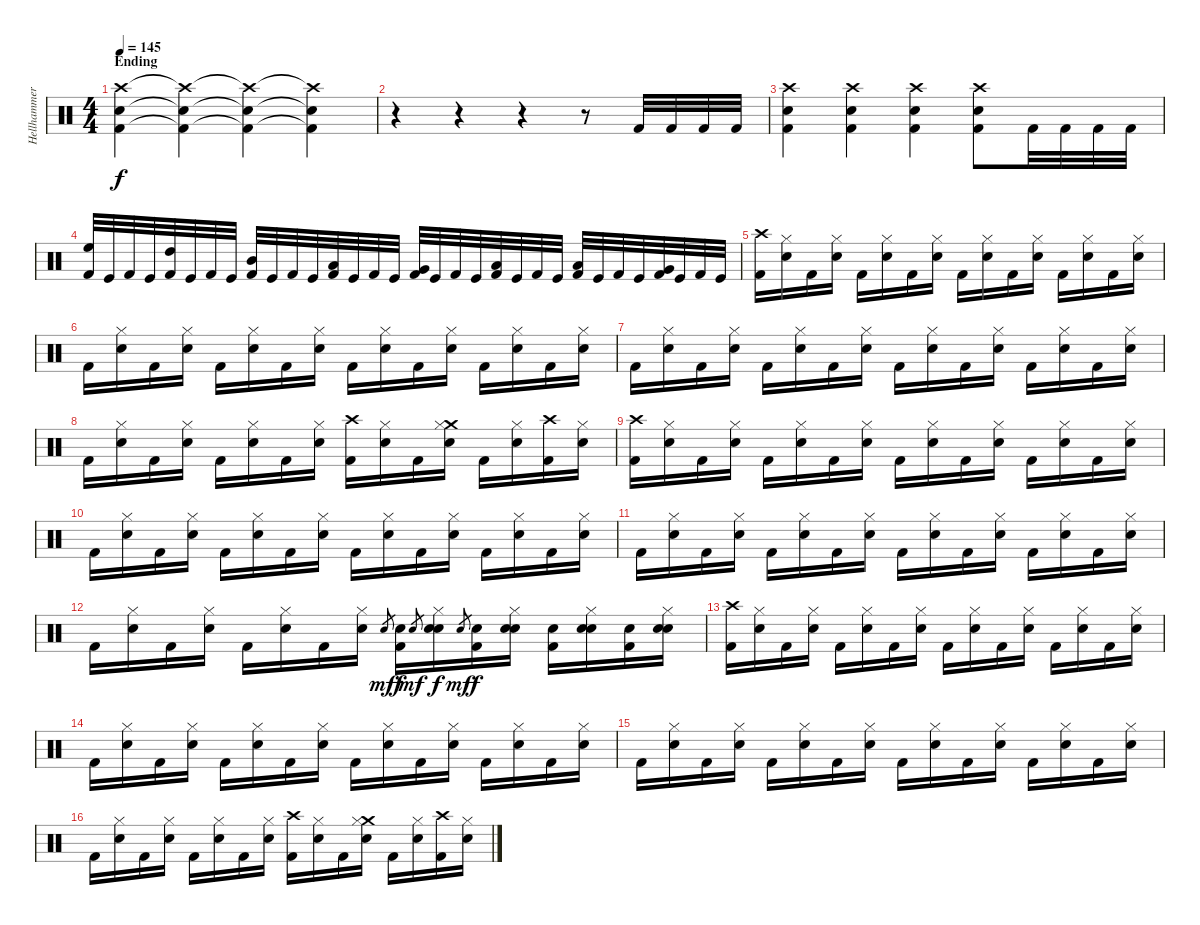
\track ("Hellhammer" "Hellhammer") {instrument percussion}
\staff {score}
\articulation defaults
\ts (4 4)
\section ("" "Ending")
\tempo 145
\clef neutral
\ks c
("Crash high (hit)" "Kick (hit) 2" "Snare (hit) 2").4{dy f} ("Crash high (hit)"{t} "Kick (hit) 2"{t} "Snare (hit) 2"{t}).4 ("Crash high (hit)"{t} "Kick (hit) 2"{t} "Snare (hit) 2"{t}).4 ("Crash high (hit)"{t} "Kick (hit) 2"{t} "Snare (hit) 2"{t}).4 |
r.4 r.4 r.4 r.8 "Kick (hit) 2".32 "Kick (hit) 2".32 "Kick (hit) 2".32 "Kick (hit) 2".32 |
("Crash high (hit)" "Snare (hit) 2" "Kick (hit) 2").4 ("Crash high (hit)" "Snare (hit) 2" "Kick (hit) 2").4 ("Crash high (hit)" "Snare (hit) 2" "Kick (hit) 2").4 ("Crash high (hit)" "Snare (hit) 2" "Kick (hit) 2").8 "Kick (hit) 2".32 "Kick (hit) 2".32 "Kick (hit) 2".32 "Kick (hit) 2".32 |
("High Floor Tom (hit)" "Kick (hit) 2").32 "Kick (hit)".32 "Kick (hit) 2".32 "Kick (hit)".32 ("High Tom (hit)" "Kick (hit) 2").32 "Kick (hit)".32 "Kick (hit) 2".32 "Kick (hit)".32 ("Mid Tom (hit)" "Kick (hit) 2").32 "Kick (hit)".32 "Kick (hit) 2".32 "Kick (hit)".32 ("Low Tom (hit)" "Kick (hit) 2").32 "Kick (hit)".32 "Kick (hit) 2".32 "Kick (hit)".32 ("Very Low Tom (hit)" "Kick (hit) 2").32 "Kick (hit)".32 "Kick (hit) 2".32 "Kick (hit)".32 ("Low Floor Tom (hit)" "Kick (hit) 2").32 "Kick (hit)".32 "Kick (hit) 2".32 "Kick (hit)".32 ("Low Tom (hit)" "Kick (hit) 2").32 "Kick (hit)".32 "Kick (hit) 2".32 "Kick (hit)".32 ("Very Low Tom (hit)" "Kick (hit) 2").32 "Kick (hit)".32 "Kick (hit) 2".32 "Kick (hit)".32 |
("Crash high (hit)" "Kick (hit) 2").16 ("Hi-Hat (closed)" "Snare (hit) 2").16 "Kick (hit) 2".16 ("Hi-Hat (closed)" "Snare (hit) 2").16 "Kick (hit) 2".16 ("Hi-Hat (closed)" "Snare (hit) 2").16 "Kick (hit) 2".16 ("Hi-Hat (closed)" "Snare (hit) 2").16 "Kick (hit) 2".16 ("Hi-Hat (closed)" "Snare (hit) 2").16 "Kick (hit) 2".16 ("Hi-Hat (closed)" "Snare (hit) 2").16 "Kick (hit) 2".16 ("Hi-Hat (closed)" "Snare (hit) 2").16 "Kick (hit) 2".16 ("Hi-Hat (closed)" "Snare (hit) 2").16 |
"Kick (hit) 2".16 ("Hi-Hat (closed)" "Snare (hit) 2").16 "Kick (hit) 2".16 ("Hi-Hat (closed)" "Snare (hit) 2").16 "Kick (hit) 2".16 ("Hi-Hat (closed)" "Snare (hit) 2").16 "Kick (hit) 2".16 ("Hi-Hat (closed)" "Snare (hit) 2").16 "Kick (hit) 2".16 ("Hi-Hat (closed)" "Snare (hit) 2").16 "Kick (hit) 2".16 ("Hi-Hat (closed)" "Snare (hit) 2").16 "Kick (hit) 2".16 ("Hi-Hat (closed)" "Snare (hit) 2").16 "Kick (hit) 2".16 ("Hi-Hat (closed)" "Snare (hit) 2").16 |
"Kick (hit) 2".16 ("Hi-Hat (closed)" "Snare (hit) 2").16 "Kick (hit) 2".16 ("Hi-Hat (closed)" "Snare (hit) 2").16 "Kick (hit) 2".16 ("Hi-Hat (closed)" "Snare (hit) 2").16 "Kick (hit) 2".16 ("Hi-Hat (closed)" "Snare (hit) 2").16 "Kick (hit) 2".16 ("Hi-Hat (closed)" "Snare (hit) 2").16 "Kick (hit) 2".16 ("Hi-Hat (closed)" "Snare (hit) 2").16 "Kick (hit) 2".16 ("Hi-Hat (closed)" "Snare (hit) 2").16 "Kick (hit) 2".16 ("Hi-Hat (closed)" "Snare (hit) 2").16 |
"Kick (hit) 2".16 ("Hi-Hat (closed)" "Snare (hit) 2").16 "Kick (hit) 2".16 ("Hi-Hat (closed)" "Snare (hit) 2").16 "Kick (hit) 2".16 ("Hi-Hat (closed)" "Snare (hit) 2").16 "Kick (hit) 2".16 ("Hi-Hat (closed)" "Snare (hit) 2").16 ("Crash high (hit)" "Kick (hit) 2").16 ("Hi-Hat (closed)" "Snare (hit) 2").16 "Kick (hit) 2".16 ("Crash medium (hit)" "Hi-Hat (closed)" "Snare (hit) 2").16 "Kick (hit) 2".16 ("Hi-Hat (closed)" "Snare (hit) 2").16 ("Crash high (hit)" "Kick (hit) 2").16 ("Hi-Hat (closed)" "Snare (hit) 2").16 |
("Crash high (hit)" "Kick (hit) 2").16 ("Hi-Hat (closed)" "Snare (hit) 2").16 "Kick (hit) 2".16 ("Hi-Hat (closed)" "Snare (hit) 2").16 "Kick (hit) 2".16 ("Hi-Hat (closed)" "Snare (hit) 2").16 "Kick (hit) 2".16 ("Hi-Hat (closed)" "Snare (hit) 2").16 "Kick (hit) 2".16 ("Hi-Hat (closed)" "Snare (hit) 2").16 "Kick (hit) 2".16 ("Hi-Hat (closed)" "Snare (hit) 2").16 "Kick (hit) 2".16 ("Hi-Hat (closed)" "Snare (hit) 2").16 "Kick (hit) 2".16 ("Hi-Hat (closed)" "Snare (hit) 2").16 |
"Kick (hit) 2".16 ("Hi-Hat (closed)" "Snare (hit) 2").16 "Kick (hit) 2".16 ("Hi-Hat (closed)" "Snare (hit) 2").16 "Kick (hit) 2".16 ("Hi-Hat (closed)" "Snare (hit) 2").16 "Kick (hit) 2".16 ("Hi-Hat (closed)" "Snare (hit) 2").16 "Kick (hit) 2".16 ("Hi-Hat (closed)" "Snare (hit) 2").16 "Kick (hit) 2".16 ("Hi-Hat (closed)" "Snare (hit) 2").16 "Kick (hit) 2".16 ("Hi-Hat (closed)" "Snare (hit) 2").16 "Kick (hit) 2".16 ("Hi-Hat (closed)" "Snare (hit) 2").16 |
"Kick (hit) 2".16 ("Hi-Hat (closed)" "Snare (hit) 2").16 "Kick (hit) 2".16 ("Hi-Hat (closed)" "Snare (hit) 2").16 "Kick (hit) 2".16 ("Hi-Hat (closed)" "Snare (hit) 2").16 "Kick (hit) 2".16 ("Hi-Hat (closed)" "Snare (hit) 2").16 "Kick (hit) 2".16 ("Hi-Hat (closed)" "Snare (hit) 2").16 "Kick (hit) 2".16 ("Hi-Hat (closed)" "Snare (hit) 2").16 "Kick (hit) 2".16 ("Hi-Hat (closed)" "Snare (hit) 2").16 "Kick (hit) 2".16 ("Hi-Hat (closed)" "Snare (hit) 2").16 |
"Kick (hit) 2".16 ("Hi-Hat (closed)" "Snare (hit) 2").16 "Kick (hit) 2".16 ("Hi-Hat (closed)" "Snare (hit) 2").16 "Kick (hit) 2".16 ("Hi-Hat (closed)" "Snare (hit) 2").16 "Kick (hit) 2".16 ("Hi-Hat (closed)" "Snare (hit) 2").16 "Snare (hit)".8{gr dy mf} ("Snare (hit) 2" "Kick (hit) 2").16{dy f} "Snare (hit)".8{gr dy mf} ("Snare (hit) 2" "Hi-Hat (closed)" "Snare (hit) 2").16{dy f} "Snare (hit)".8{gr dy mf} ("Snare (hit) 2" "Kick (hit) 2").16{dy f} ("Snare (hit) 2" "Hi-Hat (closed)" "Snare (hit) 2").16 ("Snare (hit) 2" "Kick (hit) 2").16 ("Snare (hit) 2" "Hi-Hat (closed)" "Snare (hit) 2").16 ("Snare (hit) 2" "Kick (hit) 2").16 ("Snare (hit) 2" "Hi-Hat (closed)" "Snare (hit) 2").16 |
("Crash high (hit)" "Kick (hit) 2").16 ("Hi-Hat (closed)" "Snare (hit) 2").16 "Kick (hit) 2".16 ("Hi-Hat (closed)" "Snare (hit) 2").16 "Kick (hit) 2".16 ("Hi-Hat (closed)" "Snare (hit) 2").16 "Kick (hit) 2".16 ("Hi-Hat (closed)" "Snare (hit) 2").16 "Kick (hit) 2".16 ("Hi-Hat (closed)" "Snare (hit) 2").16 "Kick (hit) 2".16 ("Hi-Hat (closed)" "Snare (hit) 2").16 "Kick (hit) 2".16 ("Hi-Hat (closed)" "Snare (hit) 2").16 "Kick (hit) 2".16 ("Hi-Hat (closed)" "Snare (hit) 2").16 |
"Kick (hit) 2".16 ("Hi-Hat (closed)" "Snare (hit) 2").16 "Kick (hit) 2".16 ("Hi-Hat (closed)" "Snare (hit) 2").16 "Kick (hit) 2".16 ("Hi-Hat (closed)" "Snare (hit) 2").16 "Kick (hit) 2".16 ("Hi-Hat (closed)" "Snare (hit) 2").16 "Kick (hit) 2".16 ("Hi-Hat (closed)" "Snare (hit) 2").16 "Kick (hit) 2".16 ("Hi-Hat (closed)" "Snare (hit) 2").16 "Kick (hit) 2".16 ("Hi-Hat (closed)" "Snare (hit) 2").16 "Kick (hit) 2".16 ("Hi-Hat (closed)" "Snare (hit) 2").16 |
"Kick (hit) 2".16 ("Hi-Hat (closed)" "Snare (hit) 2").16 "Kick (hit) 2".16 ("Hi-Hat (closed)" "Snare (hit) 2").16 "Kick (hit) 2".16 ("Hi-Hat (closed)" "Snare (hit) 2").16 "Kick (hit) 2".16 ("Hi-Hat (closed)" "Snare (hit) 2").16 "Kick (hit) 2".16 ("Hi-Hat (closed)" "Snare (hit) 2").16 "Kick (hit) 2".16 ("Hi-Hat (closed)" "Snare (hit) 2").16 "Kick (hit) 2".16 ("Hi-Hat (closed)" "Snare (hit) 2").16 "Kick (hit) 2".16 ("Hi-Hat (closed)" "Snare (hit) 2").16 |
"Kick (hit) 2".16 ("Hi-Hat (closed)" "Snare (hit) 2").16 "Kick (hit) 2".16 ("Hi-Hat (closed)" "Snare (hit) 2").16 "Kick (hit) 2".16 ("Hi-Hat (closed)" "Snare (hit) 2").16 "Kick (hit) 2".16 ("Hi-Hat (closed)" "Snare (hit) 2").16 ("Crash high (hit)" "Kick (hit) 2").16 ("Hi-Hat (closed)" "Snare (hit) 2").16 "Kick (hit) 2".16 ("Crash medium (hit)" "Hi-Hat (closed)" "Snare (hit) 2").16 "Kick (hit) 2".16 ("Hi-Hat (closed)" "Snare (hit) 2").16 ("Crash high (hit)" "Kick (hit) 2").16 ("Hi-Hat (closed)" "Snare (hit) 2").16
